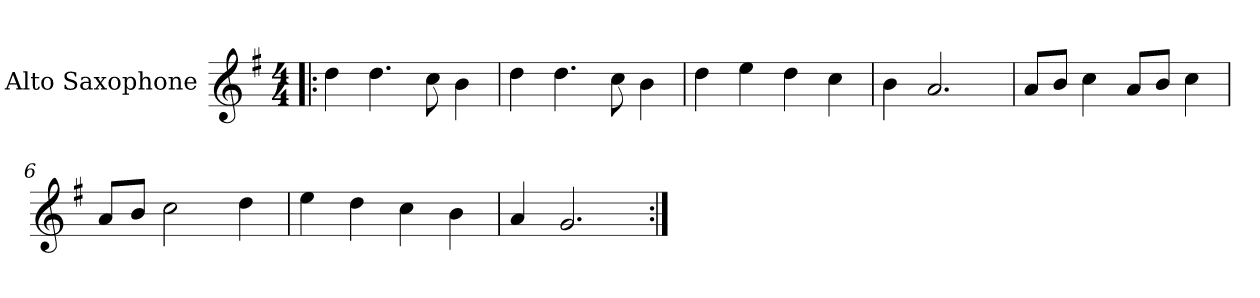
**kern
*part1
*staff1
*I"Alto Saxophone
*I'A. Sax
*clefG2
*ITrd5c9
*k[b-e-]
*M4/4
=1!|:
4f\
4.f\
8e-\
4d\
=2
4f\
4.f\
8e-\
4d\
=3
4f\
4g\
4f\
4e-\
=4
4d\
2.c/
=5
8c/L
8d/J
4e-\
8c/L
8d/J
4e-\
=6
8c/L
8d/J
2e-\
4f\
!!LO:LB:g=z
=7
4g\
4f\
4e-\
4d\
=8
4c/
2.B-/
=:|!
*-
